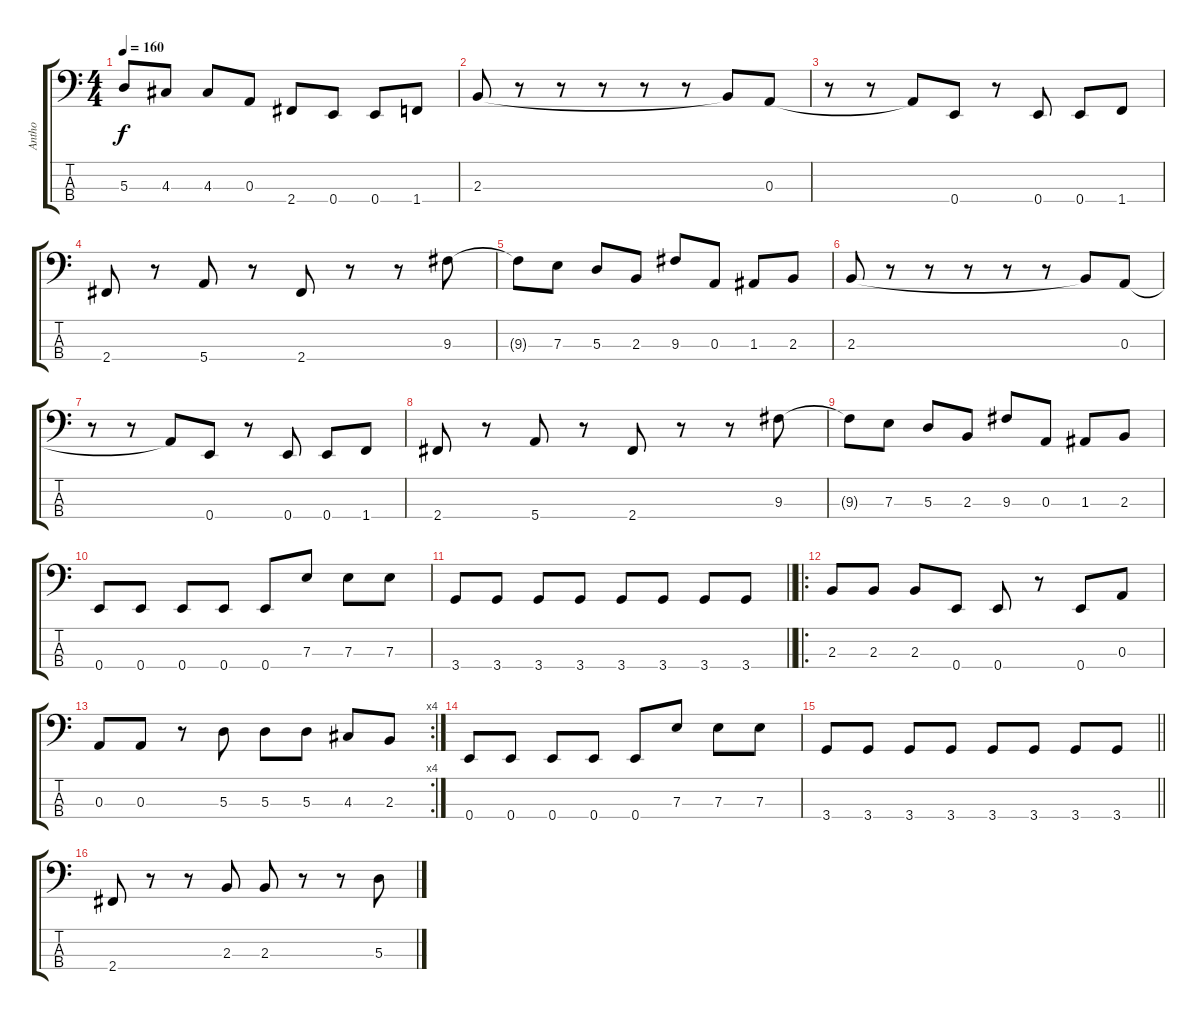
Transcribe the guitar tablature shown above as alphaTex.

\track ("Antho" "Antho") {instrument electricbasspick}
\staff {score tabs}
\tuning (G2 D2 A1 E1) {hide}
\ts (4 4)
\tempo 160
\clef f4
\ks c
5.3.8{dy f} 4.3.8 4.3.8 0.3.8 2.4.8 0.4.8 0.4.8 1.4.8 |
2.3.8 r.8 r.8 r.8 r.8 r.8 2.3{t}.8 0.3.8 |
r.8 r.8 0.3{t}.8 0.4.8 r.8 0.4.8 0.4.8 1.4.8 |
2.4.8 r.8 5.4.8 r.8 2.4.8 r.8 r.8 9.3.8 |
9.3{t}.8 7.3.8 5.3.8 2.3.8 9.3.8 0.3.8 1.3.8 2.3.8 |
2.3.8 r.8 r.8 r.8 r.8 r.8 2.3{t}.8 0.3.8 |
r.8 r.8 0.3{t}.8 0.4.8 r.8 0.4.8 0.4.8 1.4.8 |
2.4.8 r.8 5.4.8 r.8 2.4.8 r.8 r.8 9.3.8 |
9.3{t}.8 7.3.8 5.3.8 2.3.8 9.3.8 0.3.8 1.3.8 2.3.8 |
0.4.8 0.4.8 0.4.8 0.4.8 0.4.8 7.3.8 7.3.8 7.3.8 |
\barLineRight lightlight
3.4.8 3.4.8 3.4.8 3.4.8 3.4.8 3.4.8 3.4.8 3.4.8 |
\ro
2.3.8 2.3.8 2.3.8 0.4.8 0.4.8 r.8 0.4.8 0.3.8 |
\rc 4
0.3.8 0.3.8 r.8 5.3.8 5.3.8 5.3.8 4.3.8 2.3.8 |
0.4.8 0.4.8 0.4.8 0.4.8 0.4.8 7.3.8 7.3.8 7.3.8 |
\barLineRight lightlight
3.4.8 3.4.8 3.4.8 3.4.8 3.4.8 3.4.8 3.4.8 3.4.8 |
2.4.8 r.8 r.8 2.3.8 2.3.8 r.8 r.8 5.3.8
